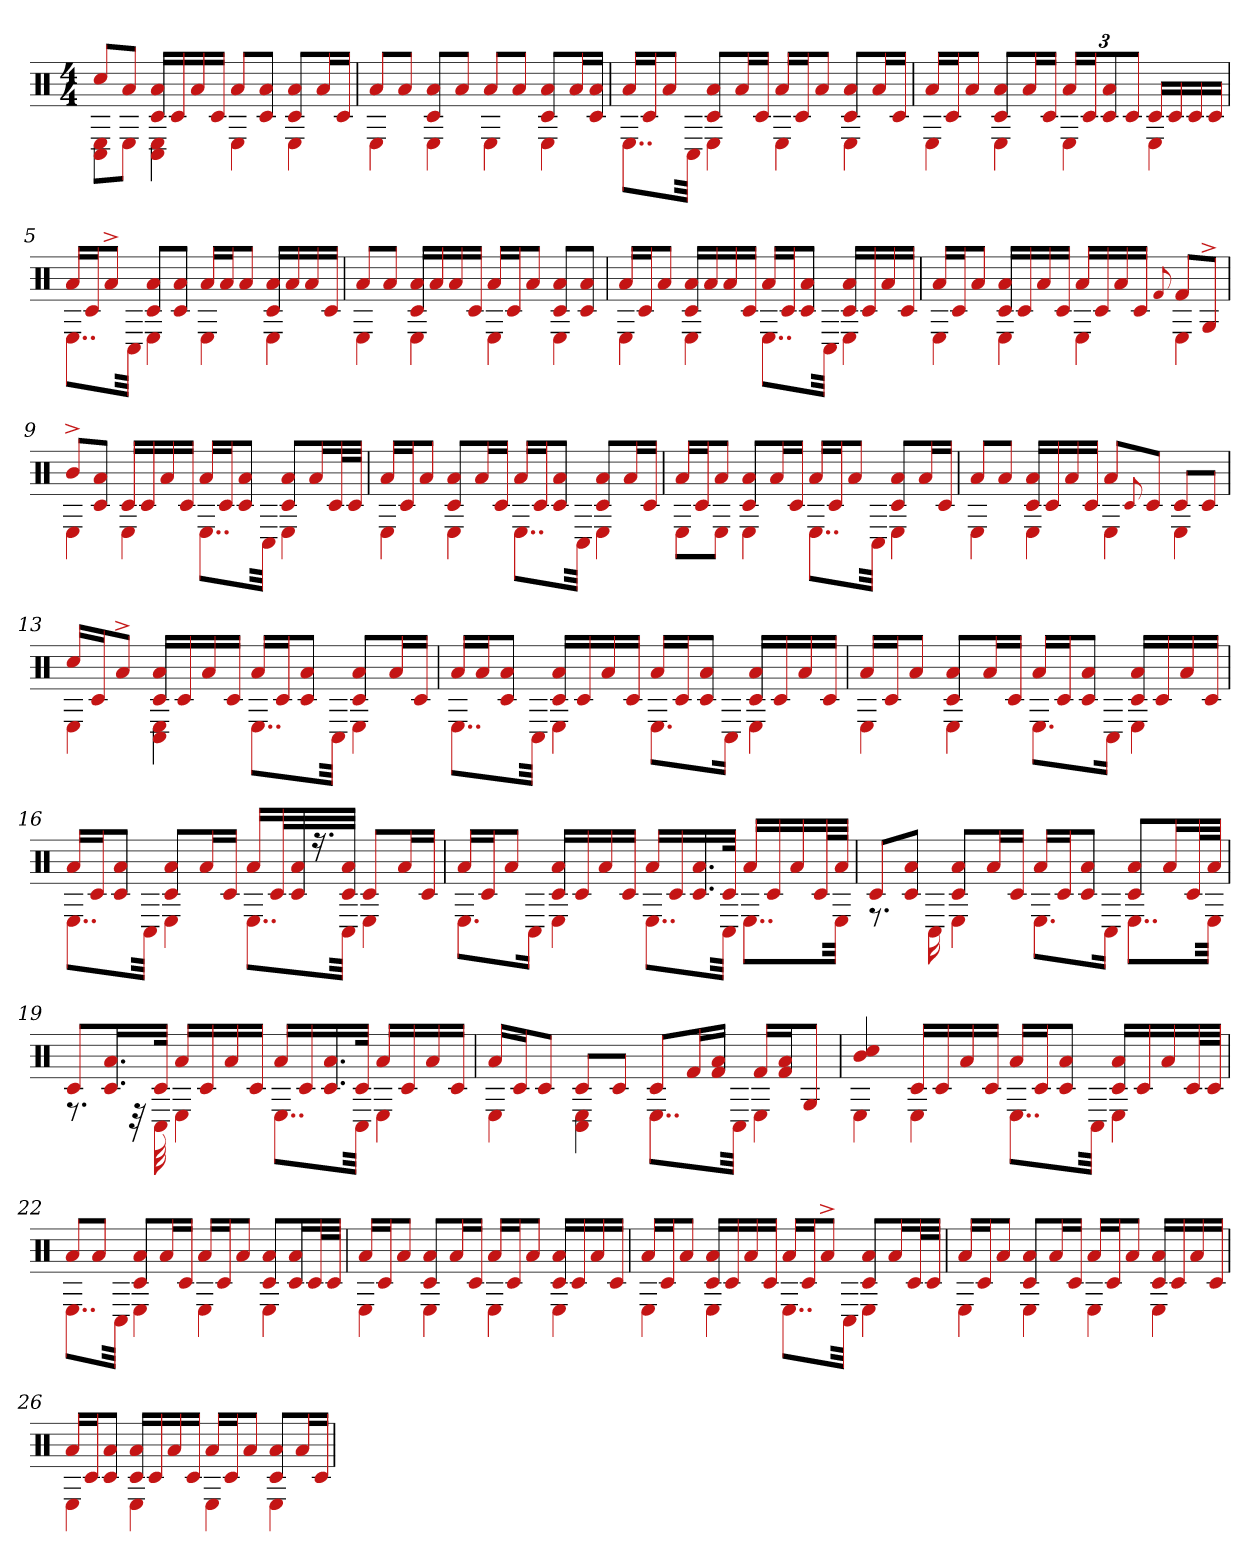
**kern
*part1
*staff1
*clefX
*k[]
*M4/4
=1
*^
8cc#L	8C# 8EL
8aJ	8EJ
16c# 16aLL	4C# 4E
16c#	.
16a	.
16c#JJ	.
8aL	4E
8c# 8aJ	.
8c# 8aL	4E
16aL	.
16c#JJ	.
=2	=2
8aL	4E
8aJ	.
8c# 8aL	4E
8aJ	.
8aL	4E
8aJ	.
8c# 8aL	4E
16aL	.
16a 16c#JJ	.
=3	=3
16aLL	8..EL
16c#J	.
8aJ	.
.	32C#Jkk
8c# 8aL	4E
16aL	.
16c#JJ	.
16aLL	4E
16c#J	.
8aJ	.
8c# 8aL	4E
16aL	.
16c#JJ	.
=4	=4
16aLL	4E
16c#J	.
8aJ	.
8c# 8aL	4E
16aL	.
16c#JJ	.
24aLL	4E
24c#J	.
12c# 12a	.
12c#J	.
16c#LL	4E
16c#	.
16c#	.
16c#JJ	.
=5	=5
16aLL	8..EL
16c#J	.
8a^J	.
.	32C#Jkk
8c# 8aL	4E
8a 8c#J	.
16aLL	4E
16aJ	.
8aJ	.
16c# 16aLL	4E
16a	.
16a	.
16c#JJ	.
=6	=6
8aL	4E
8aJ	.
16c# 16aLL	4E
16a	.
16a	.
16c#JJ	.
16aLL	4E
16c#J	.
8aJ	.
8c# 8aL	4E
8a 8c#J	.
=7	=7
16aLL	4E
16c#J	.
8aJ	.
16c# 16aLL	4E
16a	.
16a	.
16c#JJ	.
16aLL	8..EL
16c#J	.
8c# 8aJ	.
.	32C#Jkk
16c# 16aLL	4E
16c#	.
16a	.
16c#JJ	.
=8	=8
16aLL	4E
16c#J	.
8aJ	.
16c# 16aLL	4E
16c#	.
16a	.
16c#JJ	.
16aLL	4E
16c#	.
16a	.
16c#JJ	.
8qqf#	.
8f#L	4E
8G^J	.
=9	=9
8b^L	4E
8c# 8aJ	.
16c#LL	4E
16c#	.
16a	.
16c#JJ	.
16aLL	8..EL
16c#J	.
8c# 8aJ	.
.	32C#Jkk
8c# 8aL	4E
16aL	.
32c#L	.
32c#JJJ	.
=10	=10
16aLL	4E
16c#J	.
8aJ	.
8c# 8aL	4E
16aL	.
16c#JJ	.
16aLL	8..EL
16c#J	.
8a 8c#J	.
.	32C#Jkk
8c# 8aL	4E
16aL	.
16c#JJ	.
=11	=11
16aLL	8EL
16c#J	.
8aJ	8EJ
8a 8c#L	4E
16aL	.
16c#JJ	.
16aLL	8..EL
16c#J	.
8aJ	.
.	32C#Jkk
8a 8c#L	4E
16aL	.
16c#JJ	.
=12	=12
8aL	4E
8aJ	.
16c# 16aLL	4E
16c#	.
16a	.
16c#JJ	.
8aL	4E
8qqc#	.
8c#J	.
8c#L	4E
8c#J	.
=13	=13
16cc#LL	4E
16c#J	.
8a^J	.
16c# 16aLL	4C# 4E
16c#	.
16a	.
16c#JJ	.
16aLL	8..EL
16c#J	.
8a 8c#J	.
.	32C#Jkk
8c# 8aL	4E
16aL	.
16c#JJ	.
=14	=14
16aLL	8..EL
16aJ	.
8c# 8aJ	.
.	32C#Jkk
16c# 16aLL	4E
16c#	.
16a	.
16c#JJ	.
16aLL	8.EL
16c#J	.
8a 8c#J	.
.	16C#Jk
16c# 16aLL	4E
16c#	.
16a	.
16c#JJ	.
=15	=15
16aLL	4E
16c#J	.
8aJ	.
8a 8c#L	4E
16aL	.
16c#JJ	.
16aLL	8.EL
16c#J	.
8c# 8aJ	.
.	16C#Jk
16c# 16aLL	4E
16c#	.
16a	.
16c#JJ	.
=16	=16
16aLL	8..EL
16c#J	.
8c# 8aJ	.
.	32C#Jkk
8a 8c#L	4E
16aL	.
16c#JJ	.
16aLL	8..EL
32c#L	.
32c# 32a	.
16.r	.
32c# 32aJJJ	32C#Jkk
8c#L	4E
16aL	.
16c#JJ	.
=17	=17
16aLL	8.EL
16c#J	.
8aJ	.
.	16C#Jk
16c# 16aLL	4E
16c#	.
16a	.
16c#JJ	.
16aLL	8..EL
16c#	.
16.c# 16.a	.
32c#JJk	32C#Jkk
16aLL	8..EL
16c#	.
16a	.
32c#L	.
32aJJJ	32EJkk
=18	=18
8c#L	8.r
8c# 8aJ	.
.	16C#
8a 8c#L	4E
16aL	.
16c#JJ	.
16aLL	8.EL
16c#J	.
8c# 8aJ	.
.	16C#Jk
8a 8c#L	8..EL
16aL	.
32c#L	.
32aJJJ	32EJkk
=19	=19
8c#L	8.r
16.a 16.c#L	.
.	32r
32c#JJk	32C#
16aLL	4E
16c#	.
16a	.
16c#JJ	.
16aLL	8..EL
16c#	.
16.c# 16.a	.
32c#JJk	32C#Jkk
16aLL	4E
16c#	.
16a	.
16c#JJ	.
=20	=20
16aLL	4E
16c#J	.
8c#J	.
8c#L	4C# 4E
8c#J	.
8c#L	8..EL
16f#L	.
16f# 16aJJ	.
.	32C#Jkk
16f#LL	4E
16f# 16aJ	.
8GJ	.
=21	=21
4cc# 4b	4E
16c#LL	4E
16c#	.
16a	.
16c#JJ	.
16aLL	8..EL
16c#J	.
8a 8c#J	.
.	32C#Jkk
16c# 16aLL	4E
16c#	.
16a	.
32c#L	.
32c#JJJ	.
=22	=22
8aL	8..EL
8aJ	.
.	32C#Jkk
8c# 8aL	4E
16aL	.
16c#JJ	.
16aLL	4E
16c#J	.
8aJ	.
8c# 8aL	4E
16c# 16aL	.
32c#L	.
32c#JJJ	.
=23	=23
16aLL	4E
16c#J	.
8aJ	.
8c# 8aL	4E
16aL	.
16c#JJ	.
16aLL	4E
16c#J	.
8aJ	.
16c# 16aLL	4E
16c#	.
16a	.
16c#JJ	.
=24	=24
16aLL	4E
16c#J	.
8aJ	.
16c# 16aLL	4E
16c#	.
16a	.
16c#JJ	.
16aLL	8..EL
16c#J	.
8a^J	.
.	32C#Jkk
8a 8c#L	4E
16aL	.
32c#L	.
32c#JJJ	.
=25	=25
16aLL	4E
16c#J	.
8aJ	.
8a 8c#L	4E
16aL	.
16c#JJ	.
16aLL	4E
16c#J	.
8aJ	.
16c# 16aLL	4E
16c#	.
16a	.
16c#JJ	.
=26	=26
16aLL	4E
16c#J	.
8a 8c#J	.
16c# 16aLL	4E
16c#	.
16a	.
16c#JJ	.
16aLL	4E
16c#J	.
8aJ	.
8a 8c#L	4E
16aL	.
16c#JJ	.
*v	*v
=
*-
